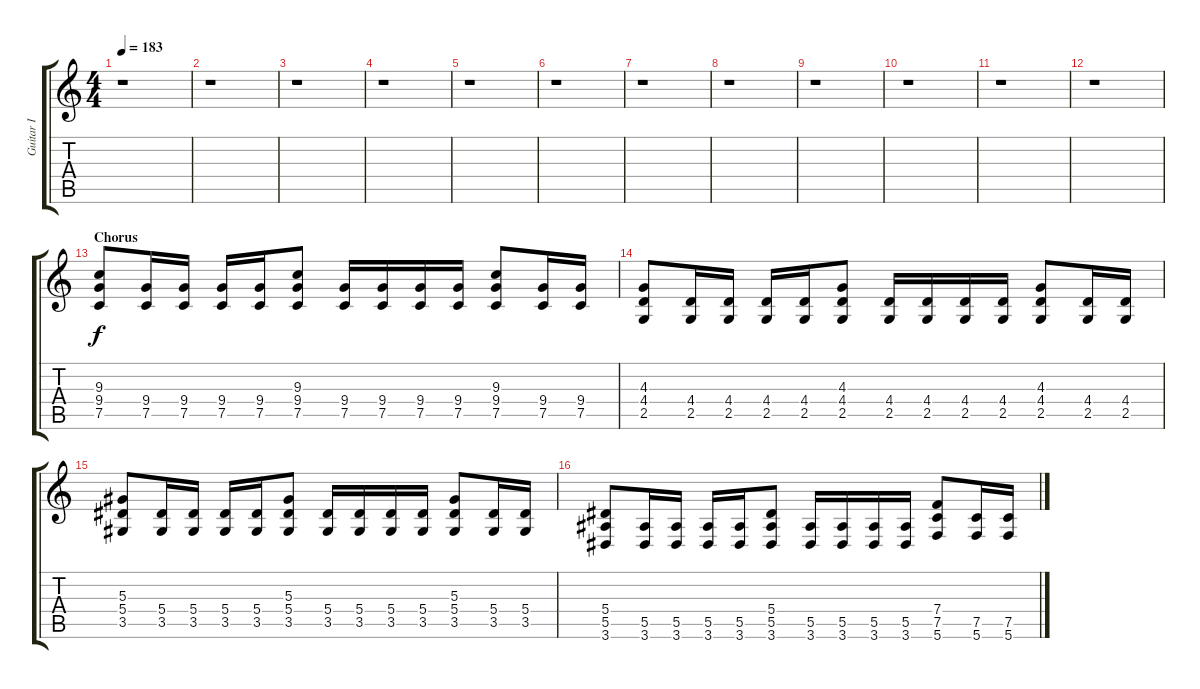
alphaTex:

\track ("Guitar I" "Guitar I") {instrument distortionguitar}
\staff {score tabs}
\tuning (C4 G3 Eb3 Bb2 F2 C2) {hide}
\ts (4 4)
\tempo 183
\clef g2
\ks c
r.1{dy f} |
r.1 |
r.1 |
r.1 |
r.1 |
r.1 |
r.1 |
r.1 |
r.1 |
r.1 |
r.1 |
r.1 |
\section ("" "Chorus")
(9.3 9.4 7.5).8 (9.4 7.5).16 (9.4 7.5).16 (9.4 7.5).16 (9.4 7.5).16 (9.3 9.4 7.5).8 (9.4 7.5).16 (9.4 7.5).16 (9.4 7.5).16 (9.4 7.5).16 (9.3 9.4 7.5).8 (9.4 7.5).16 (9.4 7.5).16 |
(4.3 4.4 2.5).8 (4.4 2.5).16 (4.4 2.5).16 (4.4 2.5).16 (4.4 2.5).16 (4.3 4.4 2.5).8 (4.4 2.5).16 (4.4 2.5).16 (4.4 2.5).16 (4.4 2.5).16 (4.3 4.4 2.5).8 (4.4 2.5).16 (4.4 2.5).16 |
(5.3 5.4 3.5).8 (5.4 3.5).16 (5.4 3.5).16 (5.4 3.5).16 (5.4 3.5).16 (5.3 5.4 3.5).8 (5.4 3.5).16 (5.4 3.5).16 (5.4 3.5).16 (5.4 3.5).16 (5.3 5.4 3.5).8 (5.4 3.5).16 (5.4 3.5).16 |
(5.4 5.5 3.6).8 (5.5 3.6).16 (5.5 3.6).16 (5.5 3.6).16 (5.5 3.6).16 (5.4 5.5 3.6).8 (5.5 3.6).16 (5.5 3.6).16 (5.5 3.6).16 (5.5 3.6).16 (7.4 7.5 5.6).8 (7.5 5.6).16 (7.5 5.6).16
